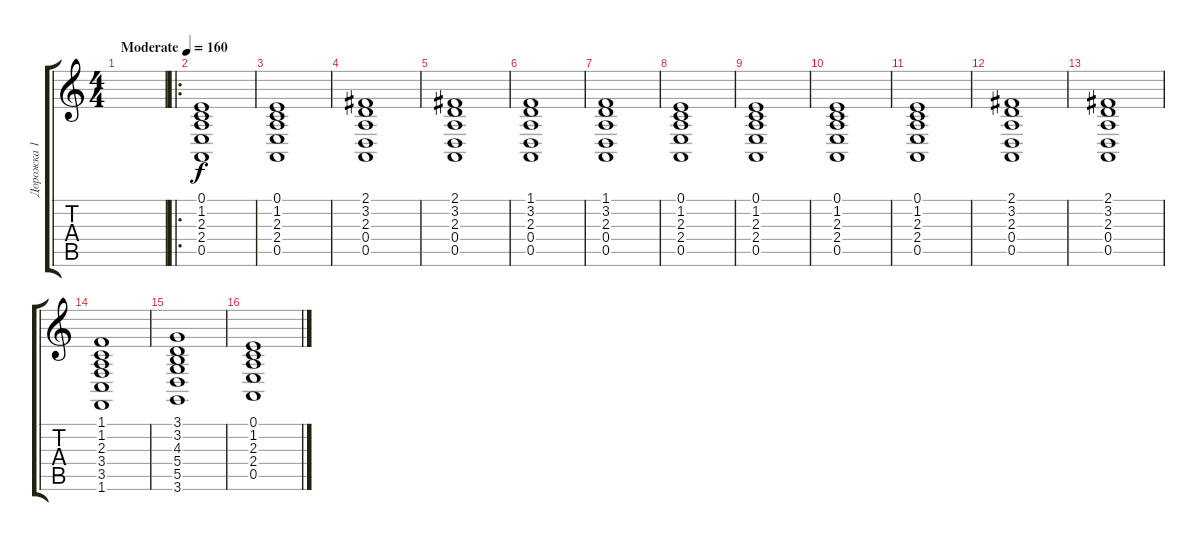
\track ("Дорожка 1" "Дорожка 1") {instrument stringensemble2}
\staff {score tabs}
\tuning (E4 B3 G3 D3 A2 E2) {hide}
\ts (4 4)
\tempo (160 "Moderate")
\clef g2
\ks c
|
\ro
(0.1 1.2 2.3 2.4 0.5).1 |
(0.1 1.2 2.3 2.4 0.5).1 |
(2.1 3.2 2.3 0.4 0.5).1 |
(2.1 3.2 2.3 0.4 0.5).1 |
(1.1 3.2 2.3 0.4 0.5).1 |
(1.1 3.2 2.3 0.4 0.5).1 |
(0.1 1.2 2.3 2.4 0.5).1 |
(0.1 1.2 2.3 2.4 0.5).1 |
(0.1 1.2 2.3 2.4 0.5).1 |
(0.1 1.2 2.3 2.4 0.5).1 |
(2.1 3.2 2.3 0.4 0.5).1 |
(2.1 3.2 2.3 0.4 0.5).1 |
(1.1 1.2 2.3 3.4 3.5 1.6).1 |
(3.1 3.2 4.3 5.4 5.5 3.6).1 |
(0.1 1.2 2.3 2.4 0.5).1
